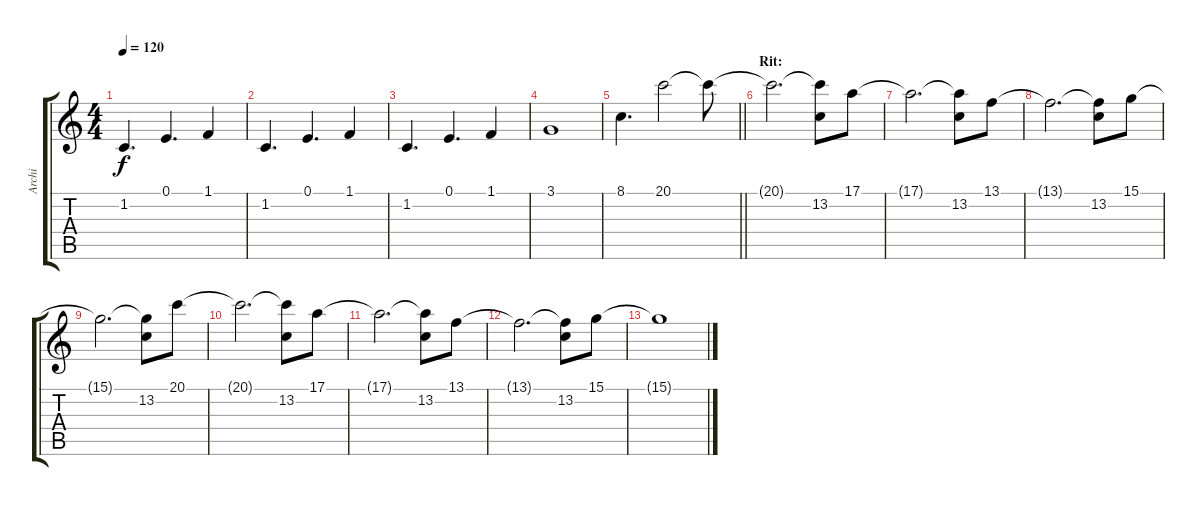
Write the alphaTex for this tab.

\track ("Archi" "Archi") {instrument synthstrings1}
\staff {score tabs}
\tuning (E4 B3 G3 D3 A2 E2) {hide}
\ts (4 4)
\tempo 120
\clef g2
\ks c
1.2.4{d dy f} 0.1.4{d} 1.1.4 |
1.2.4{d} 0.1.4{d} 1.1.4 |
1.2.4{d} 0.1.4{d} 1.1.4 |
3.1.1 |
\barLineRight lightlight
8.1.4{d} 20.1.2 20.1{t}.8 |
\section ("" "Rit:")
20.1{t}.2{d} (20.1{t} 13.2).8 17.1.8 |
17.1{t}.2{d} (17.1{t} 13.2).8 13.1.8 |
13.1{t}.2{d} (13.1{t} 13.2).8 15.1.8 |
15.1{t}.2{d} (15.1{t} 13.2).8 20.1.8 |
20.1{t}.2{d} (20.1{t} 13.2).8 17.1.8 |
17.1{t}.2{d} (17.1{t} 13.2).8 13.1.8 |
13.1{t}.2{d} (13.1{t} 13.2).8 15.1.8 |
15.1{t}.1
